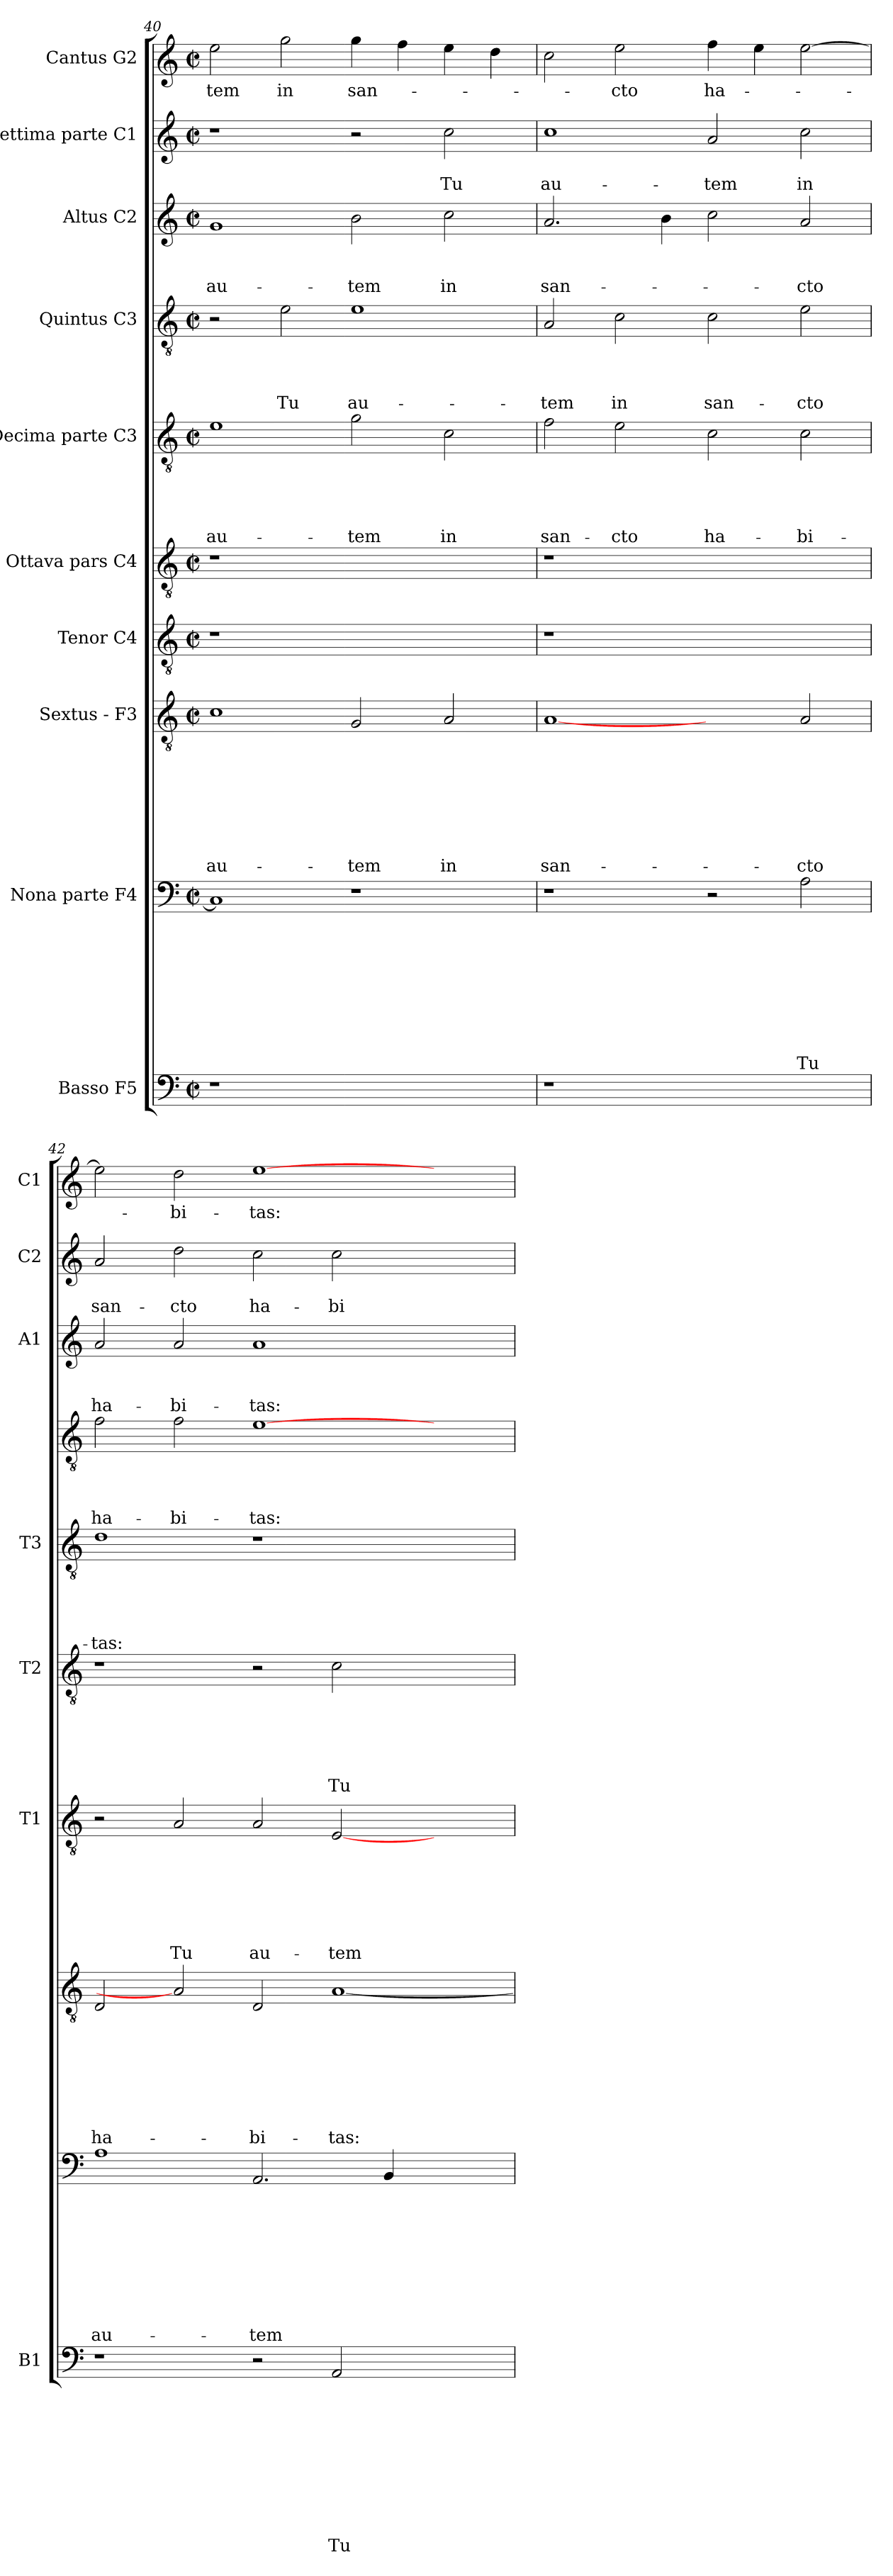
**kern	**text	**text	**text	**text	**text	**text	**text	**text	**text	**text	**kern	**text	**text	**text	**text	**text	**text	**text	**text	**text	**kern	**text	**text	**text	**text	**text	**text	**text	**text	**kern	**text	**text	**text	**text	**text	**text	**text	**kern	**text	**text	**text	**text	**text	**text	**kern	**text	**text	**text	**text	**text	**kern	**text	**text	**text	**text	**kern	**text	**text	**text	**kern	**text	**text	**kern	**text
*part10	*part10	*part10	*part10	*part10	*part10	*part10	*part10	*part10	*part10	*part10	*part9	*part9	*part9	*part9	*part9	*part9	*part9	*part9	*part9	*part9	*part8	*part8	*part8	*part8	*part8	*part8	*part8	*part8	*part8	*part7	*part7	*part7	*part7	*part7	*part7	*part7	*part7	*part6	*part6	*part6	*part6	*part6	*part6	*part6	*part5	*part5	*part5	*part5	*part5	*part5	*part4	*part4	*part4	*part4	*part4	*part3	*part3	*part3	*part3	*part2	*part2	*part2	*part1	*part1
*staff10	*staff10	*staff10	*staff10	*staff10	*staff10	*staff10	*staff10	*staff10	*staff10	*staff10	*staff9	*staff9	*staff9	*staff9	*staff9	*staff9	*staff9	*staff9	*staff9	*staff9	*staff8	*staff8	*staff8	*staff8	*staff8	*staff8	*staff8	*staff8	*staff8	*staff7	*staff7	*staff7	*staff7	*staff7	*staff7	*staff7	*staff7	*staff6	*staff6	*staff6	*staff6	*staff6	*staff6	*staff6	*staff5	*staff5	*staff5	*staff5	*staff5	*staff5	*staff4	*staff4	*staff4	*staff4	*staff4	*staff3	*staff3	*staff3	*staff3	*staff2	*staff2	*staff2	*staff1	*staff1
*I"Basso F5	*	*	*	*	*	*	*	*	*	*	*I"Nona parte F4	*	*	*	*	*	*	*	*	*	*I"Sextus - F3	*	*	*	*	*	*	*	*	*I"Tenor C4	*	*	*	*	*	*	*	*I"Ottava pars C4	*	*	*	*	*	*	*I"Decima parte C3	*	*	*	*	*	*I"Quintus C3	*	*	*	*	*I"Altus C2	*	*	*	*I"Settima parte C1	*	*	*I"Cantus G2	*
*I'B1	*	*	*	*	*	*	*	*	*	*	*	*	*	*	*	*	*	*	*	*	*	*	*	*	*	*	*	*	*	*I'T1	*	*	*	*	*	*	*	*I'T2	*	*	*	*	*	*	*I'T3	*	*	*	*	*	*	*	*	*	*	*I'A1	*	*	*	*I'C2	*	*	*I'C1	*
*clefF4	*	*	*	*	*	*	*	*	*	*	*clefF4	*	*	*	*	*	*	*	*	*	*clefGv2	*	*	*	*	*	*	*	*	*clefGv2	*	*	*	*	*	*	*	*clefGv2	*	*	*	*	*	*	*clefGv2	*	*	*	*	*	*clefGv2	*	*	*	*	*clefG2	*	*	*	*clefG2	*	*	*clefG2	*
*k[]	*	*	*	*	*	*	*	*	*	*	*k[]	*	*	*	*	*	*	*	*	*	*k[]	*	*	*	*	*	*	*	*	*k[]	*	*	*	*	*	*	*	*k[]	*	*	*	*	*	*	*k[]	*	*	*	*	*	*k[]	*	*	*	*	*k[]	*	*	*	*k[]	*	*	*k[]	*
*C:	*	*	*	*	*	*	*	*	*	*	*C:	*	*	*	*	*	*	*	*	*	*C:	*	*	*	*	*	*	*	*	*C:	*	*	*	*	*	*	*	*C:	*	*	*	*	*	*	*C:	*	*	*	*	*	*C:	*	*	*	*	*C:	*	*	*	*C:	*	*	*C:	*
*M2/2	*	*	*	*	*	*	*	*	*	*	*M2/2	*	*	*	*	*	*	*	*	*	*M2/2	*	*	*	*	*	*	*	*	*M2/2	*	*	*	*	*	*	*	*M2/2	*	*	*	*	*	*	*M2/2	*	*	*	*	*	*M2/2	*	*	*	*	*M2/2	*	*	*	*M2/2	*	*	*M2/2	*
*met(c|)	*	*	*	*	*	*	*	*	*	*	*met(c|)	*	*	*	*	*	*	*	*	*	*met(c|)	*	*	*	*	*	*	*	*	*met(c|)	*	*	*	*	*	*	*	*met(c|)	*	*	*	*	*	*	*met(c|)	*	*	*	*	*	*met(c|)	*	*	*	*	*met(c|)	*	*	*	*met(c|)	*	*	*met(c|)	*
=40	=40	=40	=40	=40	=40	=40	=40	=40	=40	=40	=40	=40	=40	=40	=40	=40	=40	=40	=40	=40	=40	=40	=40	=40	=40	=40	=40	=40	=40	=40	=40	=40	=40	=40	=40	=40	=40	=40	=40	=40	=40	=40	=40	=40	=40	=40	=40	=40	=40	=40	=40	=40	=40	=40	=40	=40	=40	=40	=40	=40	=40	=40	=40	=40
!	!	!	!	!	!	!	!	!	!	!	!	!	!	!	!	!	!	!	!	!	!	!	!	!	!	!	!	!	!LO:LY:b	!	!	!	!	!	!	!	!	!	!	!	!	!	!	!	!	!	!	!	!	!LO:LY:b	!	!	!	!	!	!	!	!	!LO:LY:b	!	!	!	!	!LO:LY:b
1r	.	.	.	.	.	.	.	.	.	.	1C]	.	.	.	.	.	.	.	.	.	1c	.	.	.	.	.	.	.	au-	1r	.	.	.	.	.	.	.	1r	.	.	.	.	.	.	1e	.	.	.	.	au-	2r	.	.	.	.	1g	.	.	au-	1r	.	.	2ee\	-tem
!	!	!	!	!	!	!	!	!	!	!	!	!	!	!	!	!	!	!	!	!	!	!	!	!	!	!	!	!	!	!	!	!	!	!	!	!	!	!	!	!	!	!	!	!	!	!	!	!	!	!	!	!	!	!	!LO:LY:b	!	!	!	!	!	!	!	!	!LO:LY:b
.	.	.	.	.	.	.	.	.	.	.	.	.	.	.	.	.	.	.	.	.	.	.	.	.	.	.	.	.	.	.	.	.	.	.	.	.	.	.	.	.	.	.	.	.	.	.	.	.	.	.	2e\	.	.	.	Tu	.	.	.	.	.	.	.	2gg\	in
!	!	!	!	!	!	!	!	!	!	!	!	!	!	!	!	!	!	!	!	!	!	!	!	!	!	!	!	!	!LO:LY:b	!	!	!	!	!	!	!	!	!	!	!	!	!	!	!	!	!	!	!	!	!LO:LY:b	!	!	!	!	!LO:LY:b	!	!	!	!LO:LY:b	!	!	!	!	!LO:LY:b
1ryy	.	.	.	.	.	.	.	.	.	.	1r	.	.	.	.	.	.	.	.	.	2G/	.	.	.	.	.	.	.	-tem	1ryy	.	.	.	.	.	.	.	1ryy	.	.	.	.	.	.	2g\	.	.	.	.	-tem	1e	.	.	.	au-	2b\	.	.	-tem	2r	.	.	4gg\	san-
.	.	.	.	.	.	.	.	.	.	.	.	.	.	.	.	.	.	.	.	.	.	.	.	.	.	.	.	.	.	.	.	.	.	.	.	.	.	.	.	.	.	.	.	.	.	.	.	.	.	.	.	.	.	.	.	.	.	.	.	.	.	.	4ff\	.
!	!	!	!	!	!	!	!	!	!	!	!	!	!	!	!	!	!	!	!	!	!	!	!	!	!	!	!	!	!LO:LY:b	!	!	!	!	!	!	!	!	!	!	!	!	!	!	!	!	!	!	!	!	!LO:LY:b	!	!	!	!	!	!	!	!	!LO:LY:b	!	!	!LO:LY:b	!	!
.	.	.	.	.	.	.	.	.	.	.	.	.	.	.	.	.	.	.	.	.	2A/	.	.	.	.	.	.	.	in	.	.	.	.	.	.	.	.	.	.	.	.	.	.	.	2c\	.	.	.	.	in	.	.	.	.	.	2cc\	.	.	in	2cc\	.	Tu	4ee\	.
.	.	.	.	.	.	.	.	.	.	.	.	.	.	.	.	.	.	.	.	.	.	.	.	.	.	.	.	.	.	.	.	.	.	.	.	.	.	.	.	.	.	.	.	.	.	.	.	.	.	.	.	.	.	.	.	.	.	.	.	.	.	.	4dd\	.
=41	=41	=41	=41	=41	=41	=41	=41	=41	=41	=41	=41	=41	=41	=41	=41	=41	=41	=41	=41	=41	=41	=41	=41	=41	=41	=41	=41	=41	=41	=41	=41	=41	=41	=41	=41	=41	=41	=41	=41	=41	=41	=41	=41	=41	=41	=41	=41	=41	=41	=41	=41	=41	=41	=41	=41	=41	=41	=41	=41	=41	=41	=41	=41	=41
!	!	!	!	!	!	!	!	!	!	!	!	!	!	!	!	!	!	!	!	!	!	!	!	!	!	!	!	!	!LO:LY:b	!	!	!	!	!	!	!	!	!	!	!	!	!	!	!	!	!	!	!	!	!LO:LY:b	!	!	!	!	!LO:LY:b	!	!	!	!LO:LY:b	!	!	!LO:LY:b	!	!
1r	.	.	.	.	.	.	.	.	.	.	1r	.	.	.	.	.	.	.	.	.	[1A	.	.	.	.	.	.	.	san-	1r	.	.	.	.	.	.	.	1r	.	.	.	.	.	.	2f\	.	.	.	.	san-	2A/	.	.	.	-tem	2.a/	.	.	san-	1cc	.	au-	2cc\	.
!	!	!	!	!	!	!	!	!	!	!	!	!	!	!	!	!	!	!	!	!	!	!	!	!	!	!	!	!	!	!	!	!	!	!	!	!	!	!	!	!	!	!	!	!	!	!	!	!	!	!LO:LY:b	!	!	!	!	!LO:LY:b	!	!	!	!	!	!	!	!	!LO:LY:b
.	.	.	.	.	.	.	.	.	.	.	.	.	.	.	.	.	.	.	.	.	.	.	.	.	.	.	.	.	.	.	.	.	.	.	.	.	.	.	.	.	.	.	.	.	2e\	.	.	.	.	-cto	2c\	.	.	.	in	.	.	.	.	.	.	.	2ee\	-cto
.	.	.	.	.	.	.	.	.	.	.	.	.	.	.	.	.	.	.	.	.	.	.	.	.	.	.	.	.	.	.	.	.	.	.	.	.	.	.	.	.	.	.	.	.	.	.	.	.	.	.	.	.	.	.	.	4b\	.	.	.	.	.	.	.	.
!	!	!	!	!	!	!	!	!	!	!	!	!	!	!	!	!	!	!	!	!	!	!	!	!	!	!	!	!	!	!	!	!	!	!	!	!	!	!	!	!	!	!	!	!	!	!	!	!	!	!LO:LY:b	!	!	!	!	!LO:LY:b	!	!	!	!	!	!	!LO:LY:b	!	!LO:LY:b
1ryy	.	.	.	.	.	.	.	.	.	.	2r	.	.	.	.	.	.	.	.	.	2ryy	.	.	.	.	.	.	.	.	1ryy	.	.	.	.	.	.	.	1ryy	.	.	.	.	.	.	2c\	.	.	.	.	ha-	2c\	.	.	.	san-	2cc\	.	.	.	2a/	.	-tem	4ff\	ha-
.	.	.	.	.	.	.	.	.	.	.	.	.	.	.	.	.	.	.	.	.	.	.	.	.	.	.	.	.	.	.	.	.	.	.	.	.	.	.	.	.	.	.	.	.	.	.	.	.	.	.	.	.	.	.	.	.	.	.	.	.	.	.	4ee\	.
!	!	!	!	!	!	!	!	!	!	!	!	!	!	!	!	!	!	!	!	!LO:LY:b	!	!	!	!	!	!	!	!	!LO:LY:b	!	!	!	!	!	!	!	!	!	!	!	!	!	!	!	!	!	!	!	!	!LO:LY:b	!	!	!	!	!LO:LY:b	!	!	!	!LO:LY:b	!	!	!LO:LY:b	!	!
.	.	.	.	.	.	.	.	.	.	.	2A\	.	.	.	.	.	.	.	.	Tu	2A/	.	.	.	.	.	.	.	-cto	.	.	.	.	.	.	.	.	.	.	.	.	.	.	.	2c\	.	.	.	.	-bi-	2e\	.	.	.	-cto	2a/	.	.	-cto	2cc\	.	in	[2ee\	.
=42	=42	=42	=42	=42	=42	=42	=42	=42	=42	=42	=42	=42	=42	=42	=42	=42	=42	=42	=42	=42	=42	=42	=42	=42	=42	=42	=42	=42	=42	=42	=42	=42	=42	=42	=42	=42	=42	=42	=42	=42	=42	=42	=42	=42	=42	=42	=42	=42	=42	=42	=42	=42	=42	=42	=42	=42	=42	=42	=42	=42	=42	=42	=42	=42
!	!	!	!	!	!	!	!	!	!	!	!	!	!	!	!	!	!	!	!	!LO:LY:b	!	!	!	!	!	!	!	!	!LO:LY:b	!	!	!	!	!	!	!	!	!	!	!	!	!	!	!	!	!	!	!	!	!LO:LY:b	!	!	!	!	!LO:LY:b	!	!	!	!LO:LY:b	!	!	!LO:LY:b	!	!
1r	.	.	.	.	.	.	.	.	.	.	1A	.	.	.	.	.	.	.	.	au-	2D/	.	.	.	.	.	.	.	ha-	2r	.	.	.	.	.	.	.	1r	.	.	.	.	.	.	1d	.	.	.	.	-tas:	2f\	.	.	.	ha-	2a/	.	.	ha-	2a/	.	san-	2ee\]	.
!	!	!	!	!	!	!	!	!	!	!	!	!	!	!	!	!	!	!	!	!	!	!	!	!	!	!	!	!	!	!	!	!	!	!	!	!	!LO:LY:b	!	!	!	!	!	!	!	!	!	!	!	!	!	!	!	!	!	!LO:LY:b	!	!	!	!LO:LY:b	!	!	!LO:LY:b	!	!LO:LY:b
.	.	.	.	.	.	.	.	.	.	.	.	.	.	.	.	.	.	.	.	.	2A]	.	.	.	.	.	.	.	.	2A/	.	.	.	.	.	.	Tu	.	.	.	.	.	.	.	.	.	.	.	.	.	2f\	.	.	.	-bi-	2a/	.	.	-bi-	2dd\	.	-cto	2dd\	-bi-
!	!	!	!	!	!	!	!	!	!	!	!	!	!	!	!	!	!	!	!	!LO:LY:b	!	!	!	!	!	!	!	!	!LO:LY:b	!	!	!	!	!	!	!	!LO:LY:b	!	!	!	!	!	!	!	!	!	!	!	!	!	!	!	!	!	!LO:LY:b	!	!	!	!LO:LY:b	!	!	!LO:LY:b	!	!LO:LY:b
2r	.	.	.	.	.	.	.	.	.	.	2.AA/	.	.	.	.	.	.	.	.	-tem	2D/	.	.	.	.	.	.	.	-bi-	2A/	.	.	.	.	.	.	au-	2r	.	.	.	.	.	.	1r	.	.	.	.	.	[1e	.	.	.	-tas:	1a	.	.	-tas:	2cc\	.	ha-	[1ee	-tas:
!	!	!	!	!	!	!	!	!	!	!LO:LY:b	!	!	!	!	!	!	!	!	!	!	!	!	!	!	!	!	!	!	!LO:LY:b	!	!	!	!	!	!	!	!LO:LY:b	!	!	!	!	!	!	!LO:LY:b	!	!	!	!	!	!	!	!	!	!	!	!	!	!	!	!	!	!LO:LY:b	!	!
2AA/	.	.	.	.	.	.	.	.	.	Tu	.	.	.	.	.	.	.	.	.	.	[1A	.	.	.	.	.	.	.	-tas:	[2E/	.	.	.	.	.	.	-tem	2c\	.	.	.	.	.	Tu	.	.	.	.	.	.	.	.	.	.	.	.	.	.	.	2cc\	.	-bi-	.	.
.	.	.	.	.	.	.	.	.	.	.	4BB/	.	.	.	.	.	.	.	.	.	.	.	.	.	.	.	.	.	.	.	.	.	.	.	.	.	.	.	.	.	.	.	.	.	.	.	.	.	.	.	.	.	.	.	.	.	.	.	.	.	.	.	.	.
2ryy	.	.	.	.	.	.	.	.	.	.	2ryy	.	.	.	.	.	.	.	.	.	.	.	.	.	.	.	.	.	.	2ryy	.	.	.	.	.	.	.	2ryy	.	.	.	.	.	.	2ryy	.	.	.	.	.	2ryy	.	.	.	.	2ryy	.	.	.	2ryy	.	.	2ryy	.
=	=	=	=	=	=	=	=	=	=	=	=	=	=	=	=	=	=	=	=	=	=	=	=	=	=	=	=	=	=	=	=	=	=	=	=	=	=	=	=	=	=	=	=	=	=	=	=	=	=	=	=	=	=	=	=	=	=	=	=	=	=	=	=	=
*-	*-	*-	*-	*-	*-	*-	*-	*-	*-	*-	*-	*-	*-	*-	*-	*-	*-	*-	*-	*-	*-	*-	*-	*-	*-	*-	*-	*-	*-	*-	*-	*-	*-	*-	*-	*-	*-	*-	*-	*-	*-	*-	*-	*-	*-	*-	*-	*-	*-	*-	*-	*-	*-	*-	*-	*-	*-	*-	*-	*-	*-	*-	*-	*-
